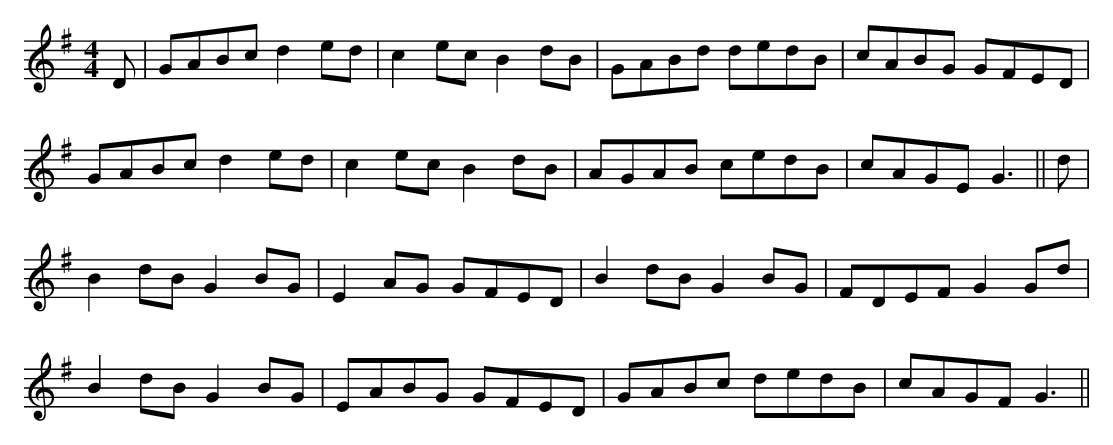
X:1
M:4/4
K:G
D|GABc d2 ed|c2 ec B2 dB|GABd dedB|cABG GFED|
GABc d2 ed|c2 ec B2 dB|AGAB cedB|cAGE G3||d|
B2 dB G2 BG|E2 AG GFED|B2 dB G2 BG|FDEF G2 Gd|
B2 dB G2 BG|EABG GFED|GABc dedB|cAGF G3||
